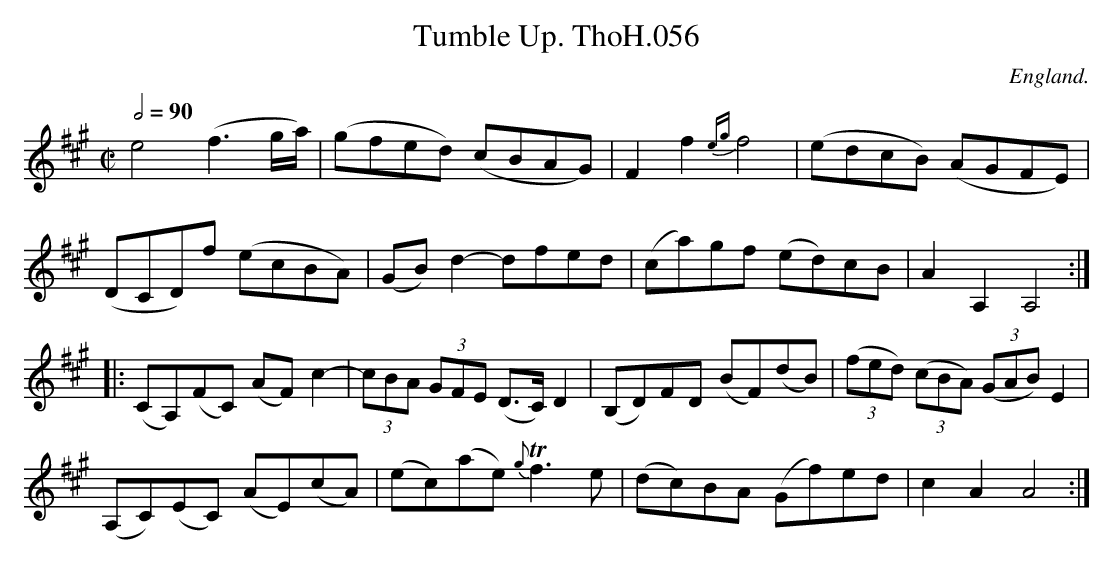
X:1
T:Tumble Up. ThoH.056
Q:1/2=90
M:C|
L:1/8
O:England.
K:A
e4(f3g/a/)|(gfed) (cBAG)|F2f2{eg}f4|(edcB) (AGFE)|
(DCD)f (ecBA)|(GB)d2-dfed|(ca)gf (ed)cB|A2A,2A,4:|
|:(CA,)(FC) (AF)c2-|(3cBA (3GFE (D>C)D2|(B,D)FD (BF)(dB)|((3fed) ((3cBA) ((3GAB)E2|
(A,C)(EC) (AE)(cA)|(ec)(ae){g}Tf3e|(dc)BA (Gf)ed|c2A2A4:|
